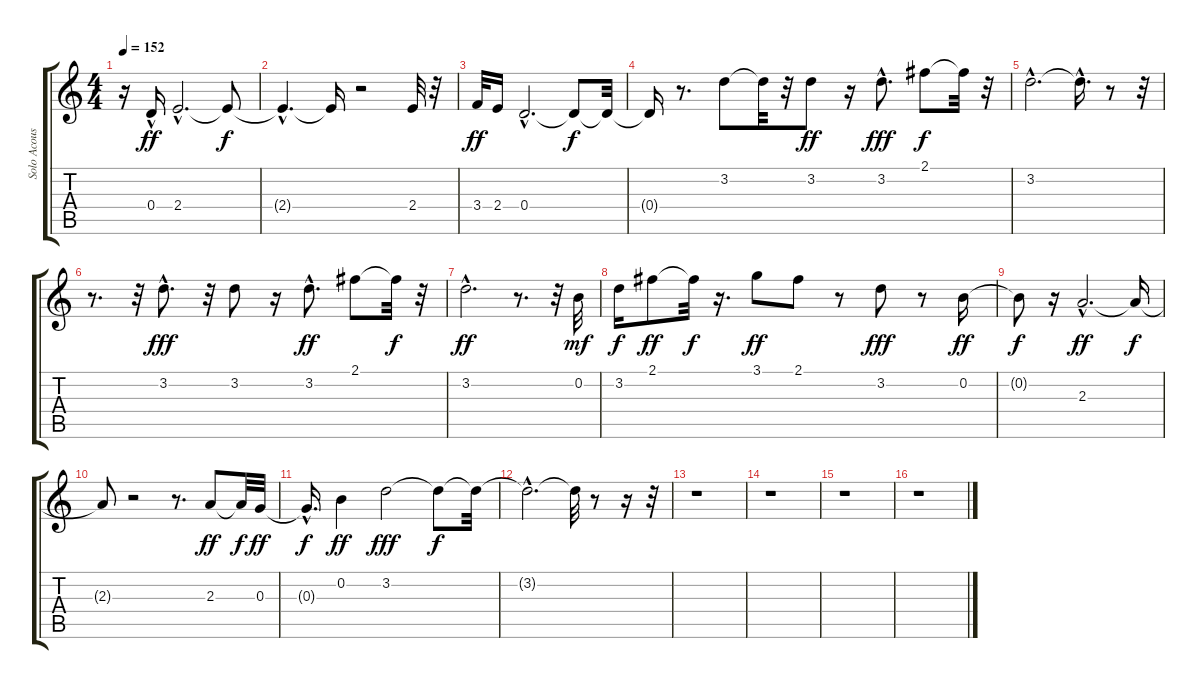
\track ("Solo Acoustic Guitar" "Solo Acous") {instrument acousticguitarnylon}
\staff {score tabs}
\tuning (E4 B3 G3 D3 A2 E2) {hide}
\ts (4 4)
\tempo 152
\clef g2
\ks c
r.16{dy f} 0.4{hac}.16{dy ff} 2.4{hac}.2{d} 2.4{t}.8{dy f} |
2.4{hac t}.4{d} 2.4{t}.16 r.2 2.4.32 r.32 |
3.4.32{dy ff} 2.4.16 0.4{hac}.2{d} 0.4{t}.8{dy f} 0.4{t}.32 |
0.4{t}.16 r.8{d} 3.2.8 3.2{t}.32 r.32 3.2.8{dy ff} r.16 3.2{hac}.8{d dy fff} 2.1.8{dy f} 2.1{t}.32 r.32 |
3.2{hac}.2{d} 3.2{hac t}.16{d} r.8 r.32 |
r.8{d} r.32 3.2{hac}.8{d dy fff} r.32 3.2.8 r.16 3.2{hac}.8{d dy ff} 2.1.8 2.1{t}.32{dy f} r.32 |
3.2{hac}.2{d dy ff} r.8{d} r.32 0.2.32{dy mf} |
3.2.16{dy f} 2.1.8{dy ff} 2.1{t}.32{dy f} r.16{d} 3.1.8{dy ff} 2.1.8 r.8 3.2.8{dy fff} r.8 0.2.16{dy ff} |
0.2{t}.8{dy f} r.16 2.3{hac}.2{d dy ff} 2.3{t}.16{dy f} |
2.3{t}.8 r.2 r.8{d} 2.3.8{dy ff} 2.3{t}.32{dy f} 0.3.32{dy ff} |
0.3{hac t}.16{d dy f} 0.2.4{dy ff} 3.2.2{dy fff} 3.2{t}.8{dy f} 3.2{t}.32 |
3.2{hac t}.2{d} 3.2{t}.32 r.8 r.16 r.32 |
r.1 |
r.1 |
r.1 |
r.1
